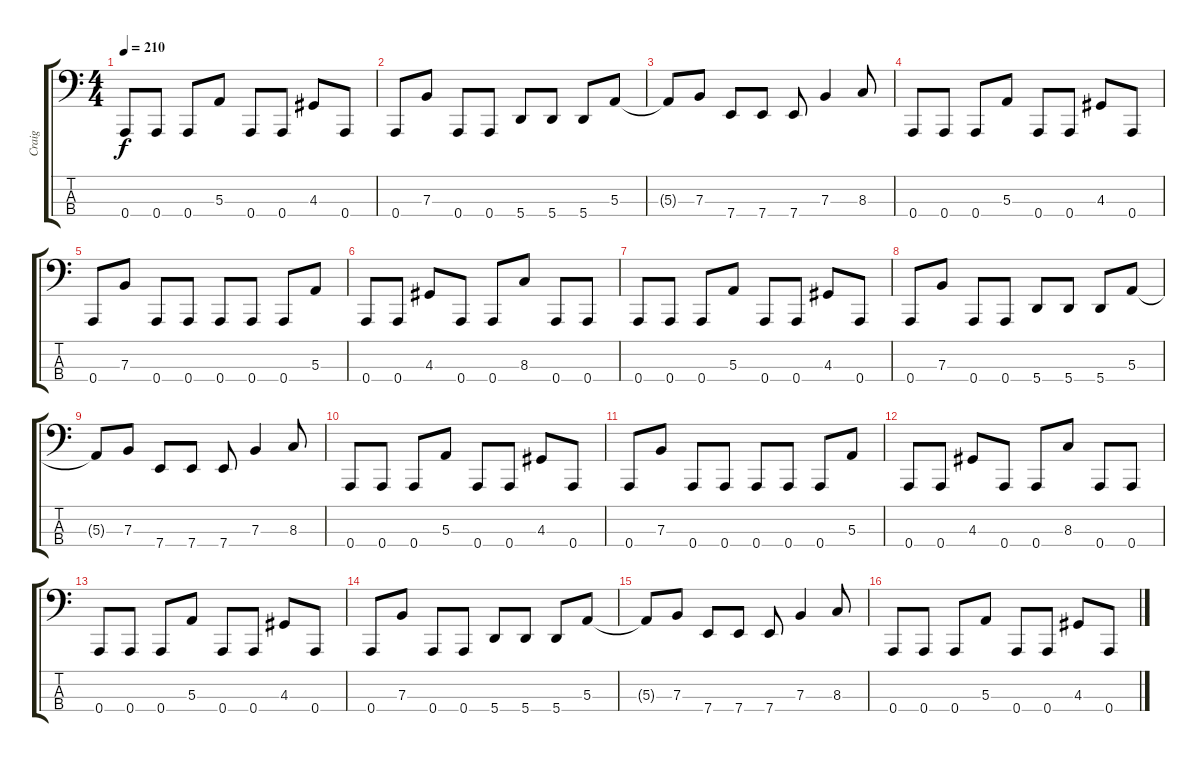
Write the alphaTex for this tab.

\track ("Craig" "Craig") {instrument electricbassfinger}
\staff {score tabs}
\tuning (D2 A1 E1 A0) {hide}
\ts (4 4)
\tempo 210
\clef f4
\ks c
0.4.8{dy f} 0.4.8 0.4.8 5.3.8 0.4.8 0.4.8 4.3.8 0.4.8 |
0.4.8 7.3.8 0.4.8 0.4.8 5.4.8 5.4.8 5.4.8 5.3.8 |
5.3{t}.8 7.3.8 7.4.8 7.4.8 7.4.8 7.3.4 8.3.8 |
0.4.8 0.4.8 0.4.8 5.3.8 0.4.8 0.4.8 4.3.8 0.4.8 |
0.4.8 7.3.8 0.4.8 0.4.8 0.4.8 0.4.8 0.4.8 5.3.8 |
0.4.8 0.4.8 4.3.8 0.4.8 0.4.8 8.3.8 0.4.8 0.4.8 |
0.4.8 0.4.8 0.4.8 5.3.8 0.4.8 0.4.8 4.3.8 0.4.8 |
0.4.8 7.3.8 0.4.8 0.4.8 5.4.8 5.4.8 5.4.8 5.3.8 |
5.3{t}.8 7.3.8 7.4.8 7.4.8 7.4.8 7.3.4 8.3.8 |
0.4.8 0.4.8 0.4.8 5.3.8 0.4.8 0.4.8 4.3.8 0.4.8 |
0.4.8 7.3.8 0.4.8 0.4.8 0.4.8 0.4.8 0.4.8 5.3.8 |
0.4.8 0.4.8 4.3.8 0.4.8 0.4.8 8.3.8 0.4.8 0.4.8 |
0.4.8 0.4.8 0.4.8 5.3.8 0.4.8 0.4.8 4.3.8 0.4.8 |
0.4.8 7.3.8 0.4.8 0.4.8 5.4.8 5.4.8 5.4.8 5.3.8 |
5.3{t}.8 7.3.8 7.4.8 7.4.8 7.4.8 7.3.4 8.3.8 |
0.4.8 0.4.8 0.4.8 5.3.8 0.4.8 0.4.8 4.3.8 0.4.8
